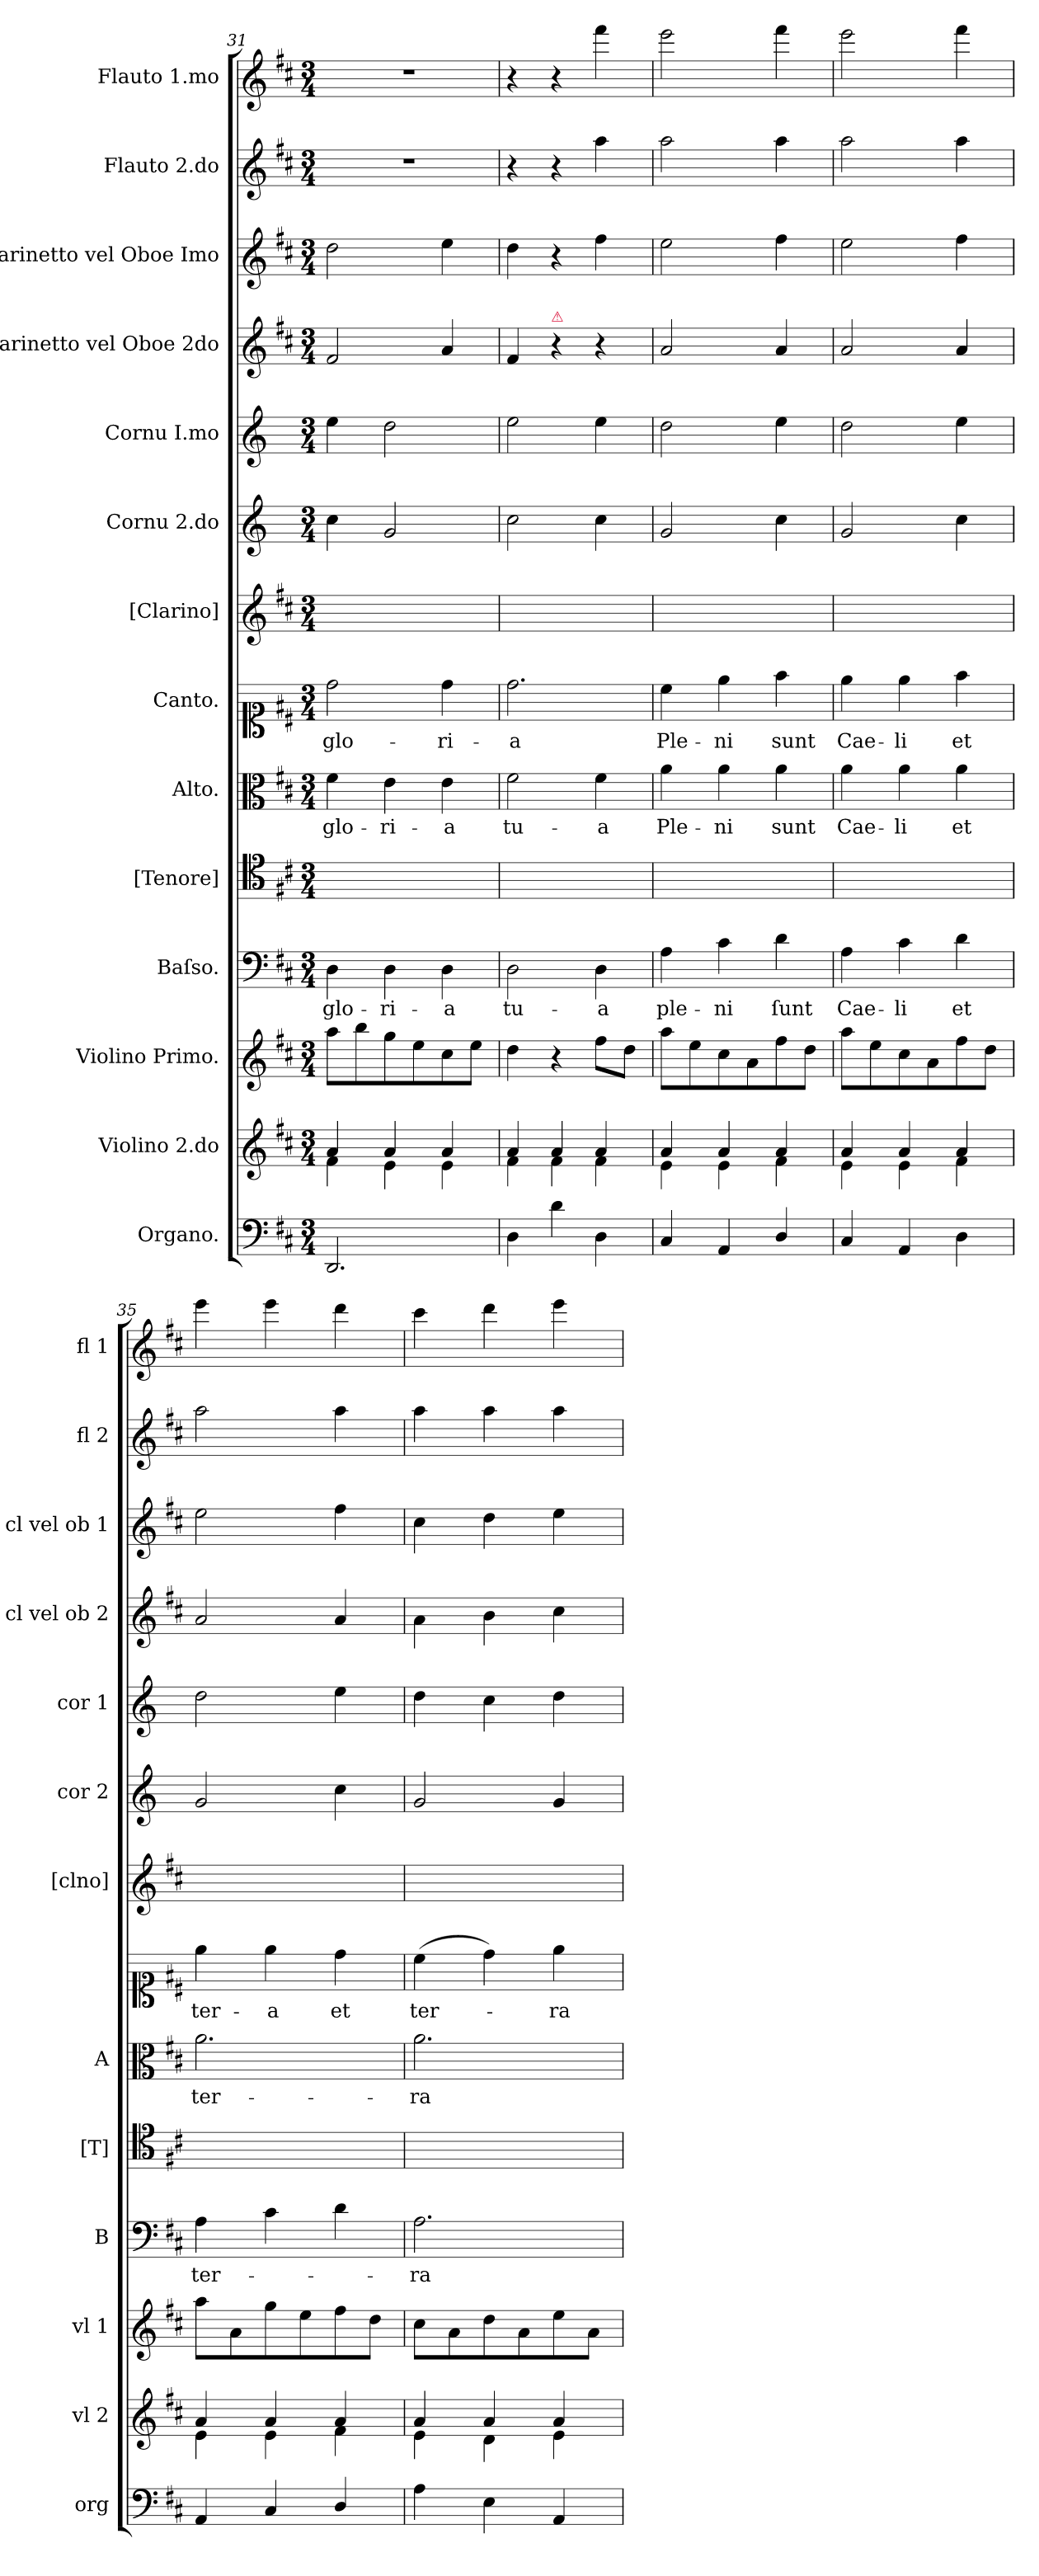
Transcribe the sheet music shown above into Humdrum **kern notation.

**kern	**kern	**kern	**kern	**text	**kern	**kern	**text	**kern	**text	**kern	**kern	**kern	**kern	**kern	**kern	**kern
*part14	*part13	*part12	*part11	*part11	*part10	*part9	*part9	*part8	*part8	*part7	*part6	*part5	*part4	*part3	*part2	*part1
*staff14	*staff13	*staff12	*staff11	*staff11	*staff10	*staff9	*staff9	*staff8	*staff8	*staff7	*staff6	*staff5	*staff4	*staff3	*staff2	*staff1
*I"Organo.	*I"Violino 2.do	*I"Violino Primo.	*I"Baſso.	*	*I"[Tenore]	*I"Alto.	*	*I"Canto.	*	*I"[Clarino]	*I"Cornu 2.do	*I"Cornu I.mo	*I"Clarinetto vel Oboe 2do	*I"Clarinetto vel Oboe Imo	*I"Flauto 2.do	*I"Flauto 1.mo
*I'org	*I'vl 2	*I'vl 1	*I'B	*	*I'[T]	*I'A	*	*	*	*I'[clno]	*I'cor 2	*I'cor 1	*I'cl vel ob 2	*I'cl vel ob 1	*I'fl 2	*I'fl 1
*clefF4	*clefG2	*clefG2	*clefF4	*	*clefC4	*clefC3	*	*clefC1	*	*clefG2	*clefG2	*clefG2	*clefG2	*clefG2	*clefG2	*clefG2
*	*	*	*	*	*	*	*	*	*	*	*ITrd6c10	*ITrd6c10	*	*	*	*
*k[f#c#]	*k[f#c#]	*k[f#c#]	*k[f#c#]	*	*k[f#c#]	*k[f#c#]	*	*k[f#c#]	*	*k[f#c#]	*k[f#c#]	*k[f#c#]	*k[f#c#]	*k[f#c#]	*k[f#c#]	*k[f#c#]
*D:	*D:	*D:	*D:	*	*D:	*D:	*	*D:	*	*D:	*	*	*D:	*D:	*D:	*D:
*M3/4	*M3/4	*M3/4	*M3/4	*	*M3/4	*M3/4	*	*M3/4	*	*M3/4	*M3/4	*M3/4	*M3/4	*M3/4	*M3/4	*M3/4
=31	=31	=31	=31	=31	=31	=31	=31	=31	=31	=31	=31	=31	=31	=31	=31	=31
*	*^	*	*	*	*	*	*	*	*	*	*	*	*	*	*	*
2.DD/	4a/	4f#\	8aa\L	4D\	glo-	2.ryy	4f#\	glo-	2dd\	glo-	2.ryy	4d\	4f#\	2f#/	2dd\	2.r	2.r
.	.	.	8bb\	.	.	.	.	.	.	.	.	.	.	.	.	.	.
.	4a/	4e\	8gg\	4D\	-ri-	.	4e\	-ri-	.	.	.	2A/	2e\	.	.	.	.
.	.	.	8ee\	.	.	.	.	.	.	.	.	.	.	.	.	.	.
.	4a/	4e\	8cc#\	4D\	-a	.	4e\	-a	4dd\	-ri-	.	.	.	4a/	4ee\	.	.
.	.	.	8ee\J	.	.	.	.	.	.	.	.	.	.	.	.	.	.
=32	=32	=32	=32	=32	=32	=32	=32	=32	=32	=32	=32	=32	=32	=32	=32	=32	=32
4D\	4a/	4f#\	4dd\	2D\	tu-	2.ryy	2f#\	tu-	2.dd\	-a	2.ryy	2d\	2f#\	4f#/	4dd\	4r	4r
!	!	!	!	!	!	!	!	!	!	!	!	!	!	!LO:TX:a:color=crimson:t=⚠	!	!	!
4d\	4a/	4f#\	4r	.	.	.	.	.	.	.	.	.	.	4r	4r	4r	4r
4D\	4a/	4f#\	8ff#\L	4D\	-a	.	4f#\	-a	.	.	.	4d\	4f#\	4r	4ff#\	4aa\	4fff#\
.	.	.	8dd\J	.	.	.	.	.	.	.	.	.	.	.	.	.	.
=33	=33	=33	=33	=33	=33	=33	=33	=33	=33	=33	=33	=33	=33	=33	=33	=33	=33
4C#/	4a/	4e\	8aa\L	4A\	ple-	2.ryy	4a\	Ple-	4cc#\	Ple-	2.ryy	2A/	2e\	2a/	2ee\	2aa\	2eee\
.	.	.	8ee\	.	.	.	.	.	.	.	.	.	.	.	.	.	.
4AA/	4a/	4e\	8cc#\	4c#\	-ni	.	4a\	-ni	4ee\	-ni	.	.	.	.	.	.	.
.	.	.	8a\	.	.	.	.	.	.	.	.	.	.	.	.	.	.
4D/	4a/	4f#\	8ff#\	4d\	ſunt	.	4a\	sunt	4ff#\	sunt	.	4d\	4f#\	4a/	4ff#\	4aa\	4fff#\
.	.	.	8dd\J	.	.	.	.	.	.	.	.	.	.	.	.	.	.
=34	=34	=34	=34	=34	=34	=34	=34	=34	=34	=34	=34	=34	=34	=34	=34	=34	=34
4C#/	4a/	4e\	8aa\L	4A\	Cae-	2.ryy	4a\	Cae-	4ee\	Cae-	2.ryy	2A/	2e\	2a/	2ee\	2aa\	2eee\
.	.	.	8ee\	.	.	.	.	.	.	.	.	.	.	.	.	.	.
4AA/	4a/	4e\	8cc#\	4c#\	-li	.	4a\	-li	4ee\	-li	.	.	.	.	.	.	.
.	.	.	8a\	.	.	.	.	.	.	.	.	.	.	.	.	.	.
4D\	4a/	4f#\	8ff#\	4d\	et	.	4a\	et	4ff#\	et	.	4d\	4f#\	4a/	4ff#\	4aa\	4fff#\
.	.	.	8dd\J	.	.	.	.	.	.	.	.	.	.	.	.	.	.
=35	=35	=35	=35	=35	=35	=35	=35	=35	=35	=35	=35	=35	=35	=35	=35	=35	=35
4AA/	4a/	4e\	8aa\L	4A\	ter-	2.ryy	2.a\	ter-	4ee\	ter-	2.ryy	2A/	2e\	2a/	2ee\	2aa\	4eee\
.	.	.	8a\	.	.	.	.	.	.	.	.	.	.	.	.	.	.
4C#/	4a/	4e\	8gg\	4c#\	.	.	.	.	4ee\	-a	.	.	.	.	.	.	4eee\
.	.	.	8ee\	.	.	.	.	.	.	.	.	.	.	.	.	.	.
4D/	4a/	4f#\	8ff#\	4d\	.	.	.	.	4dd\	et	.	4d\	4f#\	4a/	4ff#\	4aa\	4ddd\
.	.	.	8dd\J	.	.	.	.	.	.	.	.	.	.	.	.	.	.
=36	=36	=36	=36	=36	=36	=36	=36	=36	=36	=36	=36	=36	=36	=36	=36	=36	=36
4A\	4a/	4e\	8cc#\L	2.A\	-ra	2.ryy	2.a\	-ra	(4cc#\	ter-	2.ryy	2A/	4e\	4a\	4cc#\	4aa\	4ccc#\
.	.	.	8a\	.	.	.	.	.	.	.	.	.	.	.	.	.	.
4E\	4a/	4d\	8dd\	.	.	.	.	.	4dd\)	.	.	.	4d\	4b\	4dd\	4aa\	4ddd\
.	.	.	8a\	.	.	.	.	.	.	.	.	.	.	.	.	.	.
4AA/	4a/	4e\	8ee\	.	.	.	.	.	4ee\	-ra	.	4A/	4e\	4cc#\	4ee\	4aa\	4eee\
.	.	.	8a\J	.	.	.	.	.	.	.	.	.	.	.	.	.	.
*	*v	*v	*	*	*	*	*	*	*	*	*	*	*	*	*	*	*
=	=	=	=	=	=	=	=	=	=	=	=	=	=	=	=	=
*-	*-	*-	*-	*-	*-	*-	*-	*-	*-	*-	*-	*-	*-	*-	*-	*-
